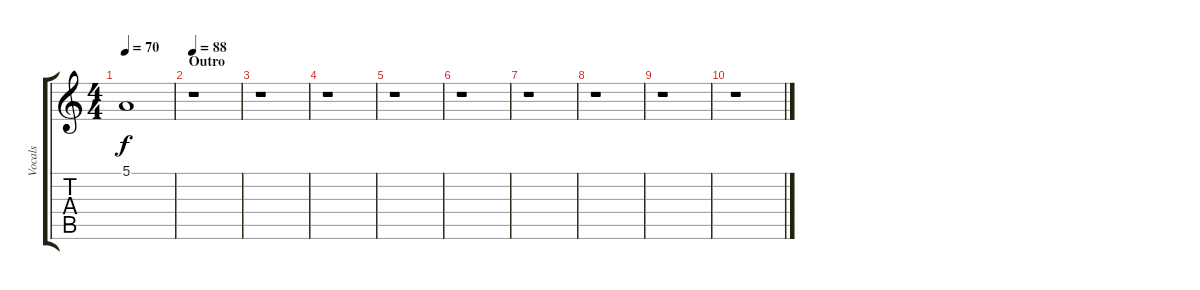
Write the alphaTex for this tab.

\track ("Vocals" "Vocals") {instrument flute}
\staff {score tabs}
\tuning (E4 B3 G3 D3 A2 E2) {hide}
\ts (4 4)
\tempo 70
\clef g2
\ks c
5.1.1{dy f volume 12} |
\section ("" "Outro")
\tempo 88
r.1 |
r.1 |
r.1 |
r.1 |
r.1 |
r.1 |
r.1 |
r.1 |
r.1
